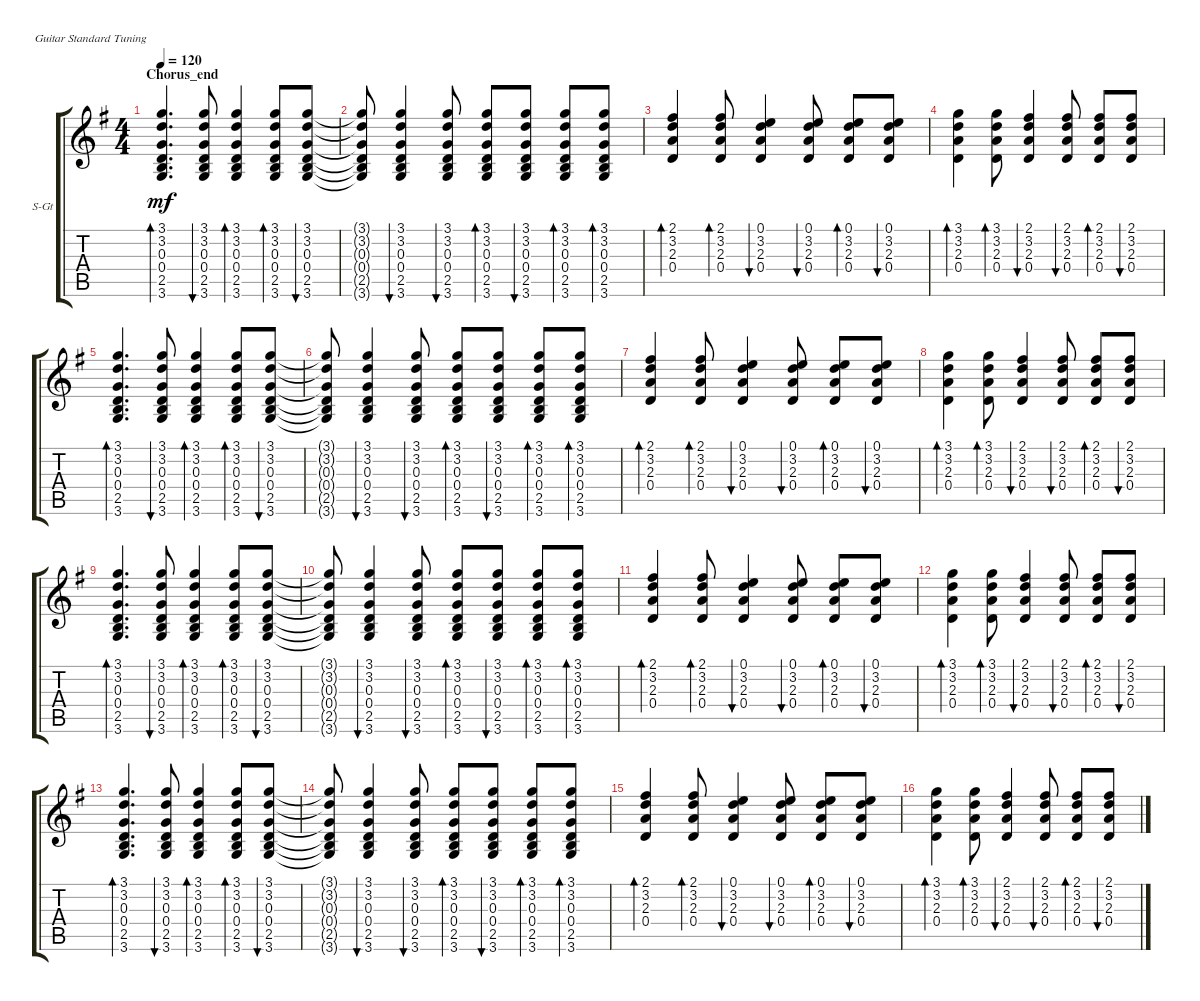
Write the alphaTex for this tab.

\defaultSystemsLayout 4
\bracketExtendMode groupsimilarinstruments
\firstSystemTrackNameOrientation horizontal
\otherSystemsTrackNameOrientation horizontal
\track ("Steel Guitar" "S-Gt") {instrument acousticguitarsteel}
\staff {score tabs}
\tuning (E4 B3 G3 D3 A2 E2)
\ts (4 4)
\section ("" "Chorus_end")
\tempo 120
\clef g2
\ks g
(0.4 0.3 3.2 3.1 3.6 2.5).4{d bd 30 dy mf} (0.4 0.3 3.2 3.1 3.6 2.5).8{bu 30} (0.4 0.3 3.2 3.1 3.6 2.5).4{bd 30} (0.4 0.3 3.2 3.1 3.6 2.5).8{bd 30} (0.4 0.3 3.2 3.1 3.6 2.5).8{bu 30} |
(0.4{t} 0.3{t} 3.2{t} 3.1{t} 3.6{t} 2.5{t}).8 (0.4 0.3 3.2 3.1 3.6 2.5).4{bu 30} (0.4 0.3 3.2 3.1 3.6 2.5).8{bu 30} (0.4 0.3 3.2 3.1 3.6 2.5).8{bd 30} (0.4 0.3 3.2 3.1 3.6 2.5).8{bu 30} (0.4 0.3 3.2 3.1 3.6 2.5).8{bd 30} (0.4 0.3 3.2 3.1 3.6 2.5).8{bd 30} |
(0.4 2.3 3.2 2.1).4{bd 30} (0.4 2.3 3.2 2.1).8{bd 30} (0.4 2.3 3.2 0.1).4{bu 30} (0.4 2.3 3.2 0.1).8{bu 30} (0.4 2.3 3.2 0.1).8{bd 30} (0.4 2.3 3.2 0.1).8{bu 30} |
(0.4 2.3 3.2 3.1).4{bd 30} (0.4 2.3 3.2 3.1).8{bd 30} (0.4 2.3 3.2 2.1).4{bu 30} (0.4 2.3 3.2 2.1).8{bu 30} (0.4 2.3 3.2 2.1).8{bd 30} (0.4 2.3 3.2 2.1).8{bu 30} |
(0.4 0.3 3.2 3.1 3.6 2.5).4{d bd 30} (0.4 0.3 3.2 3.1 3.6 2.5).8{bu 30} (0.4 0.3 3.2 3.1 3.6 2.5).4{bd 30} (0.4 0.3 3.2 3.1 3.6 2.5).8{bd 30} (0.4 0.3 3.2 3.1 3.6 2.5).8{bu 30} |
(0.4{t} 0.3{t} 3.2{t} 3.1{t} 3.6{t} 2.5{t}).8 (0.4 0.3 3.2 3.1 3.6 2.5).4{bu 30} (0.4 0.3 3.2 3.1 3.6 2.5).8{bu 30} (0.4 0.3 3.2 3.1 3.6 2.5).8{bd 30} (0.4 0.3 3.2 3.1 3.6 2.5).8{bu 30} (0.4 0.3 3.2 3.1 3.6 2.5).8{bd 30} (0.4 0.3 3.2 3.1 3.6 2.5).8{bd 30} |
(0.4 2.3 3.2 2.1).4{bd 30} (0.4 2.3 3.2 2.1).8{bd 30} (0.4 2.3 3.2 0.1).4{bu 30} (0.4 2.3 3.2 0.1).8{bu 30} (0.4 2.3 3.2 0.1).8{bd 30} (0.4 2.3 3.2 0.1).8{bu 30} |
(0.4 2.3 3.2 3.1).4{bd 30} (0.4 2.3 3.2 3.1).8{bd 30} (0.4 2.3 3.2 2.1).4{bu 30} (0.4 2.3 3.2 2.1).8{bu 30} (0.4 2.3 3.2 2.1).8{bd 30} (0.4 2.3 3.2 2.1).8{bu 30} |
(0.4 0.3 3.2 3.1 3.6 2.5).4{d bd 30} (0.4 0.3 3.2 3.1 3.6 2.5).8{bu 30} (0.4 0.3 3.2 3.1 3.6 2.5).4{bd 30} (0.4 0.3 3.2 3.1 3.6 2.5).8{bd 30} (0.4 0.3 3.2 3.1 3.6 2.5).8{bu 30} |
(0.4{t} 0.3{t} 3.2{t} 3.1{t} 3.6{t} 2.5{t}).8 (0.4 0.3 3.2 3.1 3.6 2.5).4{bu 30} (0.4 0.3 3.2 3.1 3.6 2.5).8{bu 30} (0.4 0.3 3.2 3.1 3.6 2.5).8{bd 30} (0.4 0.3 3.2 3.1 3.6 2.5).8{bu 30} (0.4 0.3 3.2 3.1 3.6 2.5).8{bd 30} (0.4 0.3 3.2 3.1 3.6 2.5).8{bd 30} |
(0.4 2.3 3.2 2.1).4{bd 30} (0.4 2.3 3.2 2.1).8{bd 30} (0.4 2.3 3.2 0.1).4{bu 30} (0.4 2.3 3.2 0.1).8{bu 30} (0.4 2.3 3.2 0.1).8{bd 30} (0.4 2.3 3.2 0.1).8{bu 30} |
(0.4 2.3 3.2 3.1).4{bd 30} (0.4 2.3 3.2 3.1).8{bd 30} (0.4 2.3 3.2 2.1).4{bu 30} (0.4 2.3 3.2 2.1).8{bu 30} (0.4 2.3 3.2 2.1).8{bd 30} (0.4 2.3 3.2 2.1).8{bu 30} |
(0.4 0.3 3.2 3.1 3.6 2.5).4{d bd 30} (0.4 0.3 3.2 3.1 3.6 2.5).8{bu 30} (0.4 0.3 3.2 3.1 3.6 2.5).4{bd 30} (0.4 0.3 3.2 3.1 3.6 2.5).8{bd 30} (0.4 0.3 3.2 3.1 3.6 2.5).8{bu 30} |
(0.4{t} 0.3{t} 3.2{t} 3.1{t} 3.6{t} 2.5{t}).8 (0.4 0.3 3.2 3.1 3.6 2.5).4{bu 30} (0.4 0.3 3.2 3.1 3.6 2.5).8{bu 30} (0.4 0.3 3.2 3.1 3.6 2.5).8{bd 30} (0.4 0.3 3.2 3.1 3.6 2.5).8{bu 30} (0.4 0.3 3.2 3.1 3.6 2.5).8{bd 30} (0.4 0.3 3.2 3.1 3.6 2.5).8{bd 30} |
(0.4 2.3 3.2 2.1).4{bd 30} (0.4 2.3 3.2 2.1).8{bd 30} (0.4 2.3 3.2 0.1).4{bu 30} (0.4 2.3 3.2 0.1).8{bu 30} (0.4 2.3 3.2 0.1).8{bd 30} (0.4 2.3 3.2 0.1).8{bu 30} |
(0.4 2.3 3.2 3.1).4{bd 30} (0.4 2.3 3.2 3.1).8{bd 30} (0.4 2.3 3.2 2.1).4{bu 30} (0.4 2.3 3.2 2.1).8{bu 30} (0.4 2.3 3.2 2.1).8{bd 30} (0.4 2.3 3.2 2.1).8{bu 30}
